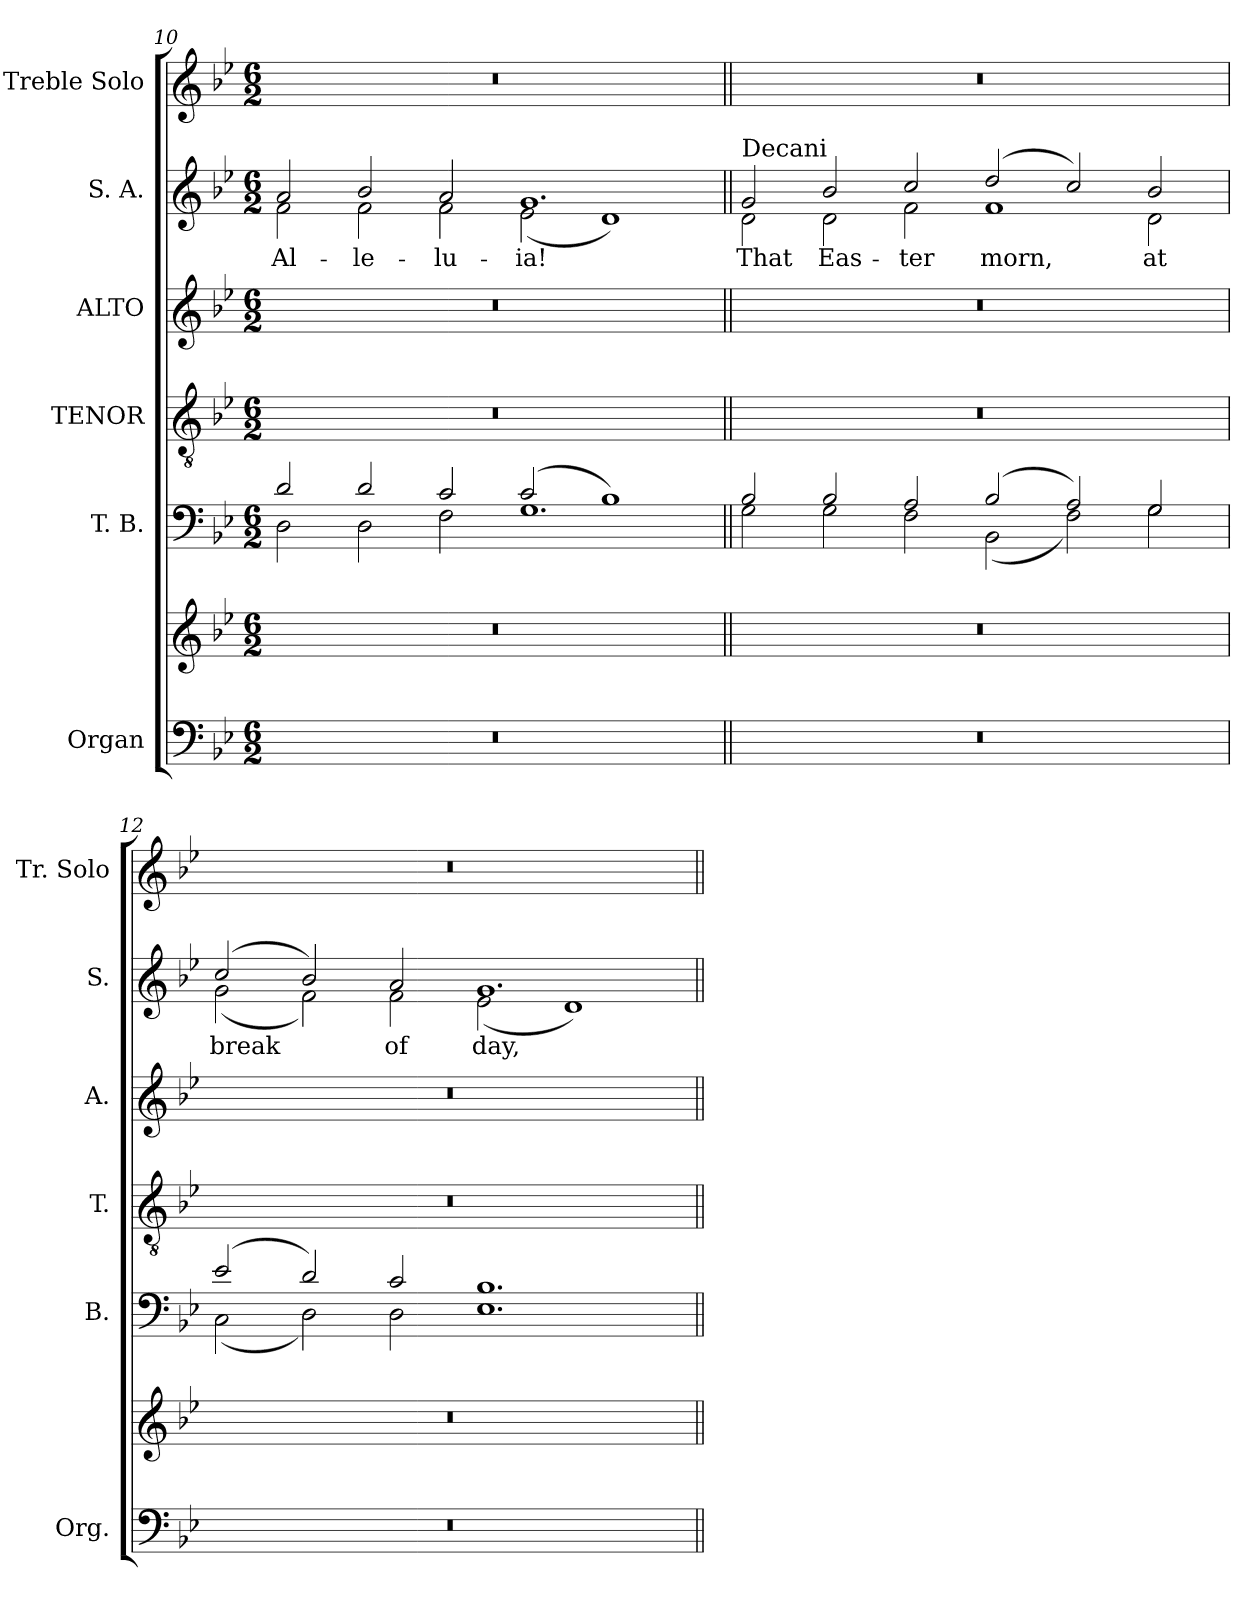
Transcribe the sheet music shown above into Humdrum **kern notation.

**kern	**kern	**kern	**kern	**kern	**kern	**text	**kern
*part6	*part6	*part5	*part4	*part3	*part2	*part2	*part1
*staff7	*staff6	*staff5	*staff4	*staff3	*staff2	*staff2	*staff1
*I"Organ	*	*I"T. B.	*I"TENOR	*I"ALTO	*I"S. A.	*	*I"Treble Solo
*I'Org.	*	*I'B.	*I'T.	*I'A.	*I'S.	*	*I'Tr. Solo
*clefF4	*clefG2	*clefF4	*clefGv2	*clefG2	*clefG2	*	*clefG2
*	*	*	*ITrd7c12	*	*	*	*
*k[b-e-]	*k[b-e-]	*k[b-e-]	*k[b-e-]	*k[b-e-]	*k[b-e-]	*	*k[b-e-]
*g:	*g:	*g:	*g:	*g:	*g:	*	*g:
*M6/2	*M6/2	*M6/2	*M6/2	*M6/2	*M6/2	*	*M6/2
=10	=10	=10	=10	=10	=10	=10	=10
!LO:N:vis=1	!LO:N:vis=1	!	!LO:N:vis=1	!LO:N:vis=1	!	!	!
*	*	*^	*	*	*	*	*
!	!	!	!	!	!	!LO:TX:a:t=Full harmony	!	!
!	!	!	!	!	!	!	!LO:LY:b:color=#000000	!LO:N:vis=1
*	*	*	*	*	*	*^	*	*
0.r	0.r	2di/	2Di\	0.r	0.r	2ai/	2fi\	Al-	0.r
!	!	!	!	!	!	!	!	!LO:LY:b:color=#000000	!
.	.	2di/	2Di\	.	.	2b-i/	2fi\	-le-	.
!	!	!	!	!	!	!	!	!LO:LY:b:color=#000000	!
.	.	2ci/	2Fi\	.	.	2ai/	2fi\	-lu-	.
!	!	!	!	!	!	!	!	!LO:LY:b:color=#000000	!
.	.	(2ci/	1.Gi	.	.	1.gi	(2e-i\	-ia!	.
.	.	1B-i)	.	.	.	.	1di)	.	.
!!LO:LB:g=z
=11||	=11||	=11||	=11||	=11||	=11||	=11||	=11||	=11||	=11||
!LO:N:vis=1	!LO:N:vis=1	!	!	!LO:N:vis=1	!LO:N:vis=1	!	!	!	!
!	!	!	!	!	!	!LO:TX:a:t=Decani	!	!	!
!	!	!	!	!	!	!	!	!LO:LY:b:color=#000000	!LO:N:vis=1
0.r	0.r	2B-i/	2Gi\	0.r	0.r	2gi/	2di\	That	0.r
!	!	!	!	!	!	!	!	!LO:LY:b:color=#000000	!
.	.	2B-i/	2Gi\	.	.	2b-i/	2di\	Eas-	.
!	!	!	!	!	!	!	!	!LO:LY:b:color=#000000	!
.	.	2Ai/	2Fi\	.	.	2cci/	2fi\	-ter	.
!	!	!	!	!	!	!	!	!LO:LY:b:color=#000000	!
.	.	(2B-i/	(2BB-i\	.	.	(2ddi/	1fi	morn,	.
.	.	2Ai/)	2Fi\)	.	.	2cci/)	.	.	.
!	!	!	!	!	!	!	!	!LO:LY:b:color=#000000	!
.	.	2Gi/	2Gi\	.	.	2b-i/	2di\	at	.
=12	=12	=12	=12	=12	=12	=12	=12	=12	=12
!LO:N:vis=1	!LO:N:vis=1	!	!	!LO:N:vis=1	!LO:N:vis=1	!	!	!	!
!	!	!	!	!	!	!	!	!LO:LY:b:color=#000000	!LO:N:vis=1
0.r	0.r	(2e-i/	(2Ci\	0.r	0.r	(2cci/	(2gi\	break	0.r
.	.	2di/)	2Di\)	.	.	2b-i/)	2fi\)	.	.
!	!	!	!	!	!	!	!	!LO:LY:b:color=#000000	!
.	.	2ci/	2Di\	.	.	2ai/	2fi\	of	.
!	!	!	!	!	!	!	!	!LO:LY:b:color=#000000	!
.	.	1.B-i	1.E-i	.	.	1.gi	(2e-i\	day,	.
.	.	.	.	.	.	.	1di)	.	.
*	*	*v	*v	*	*	*v	*v	*	*
=||	=||	=||	=||	=||	=||	=||	=||
*-	*-	*-	*-	*-	*-	*-	*-
